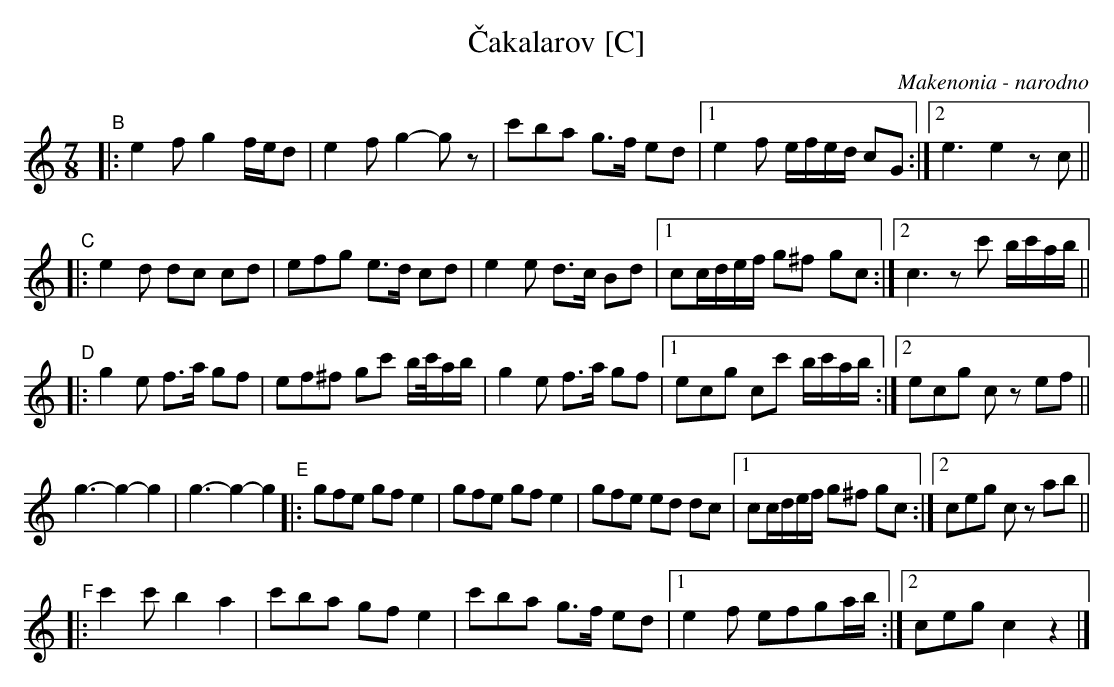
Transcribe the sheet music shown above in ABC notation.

X:1
T: \vCakalarov [C]
O: Makenonia - narodno
M: 7/8
L: 1/8
K: C
"B"|: e2f g2 f/e/d | e2f g2- gz | c'ba g>f ed |1 e2f e/f/e/d/ cG :|2 e3 e2 zc ||
"C"|: e2d dc cd | efg e>d cd | e2e d>c Bd |1 cc/d/e/f/ g^f gc :|2 c3 zc' b/c'/a/b/ ||
"D"|: g2e f>a gf | ef^f gc' b/c'//a/b/ | g2e f>a gf |1ecg cc' b/c'/a/b/ :|2 ecg cz ef ||
      g3- g2- g2 | g3- g2- g2 \
"E"|: gfe gf e2 | gfe gf e2 | gfe ed dc |1 cc/d/e/f/ g^f gc :|2 ceg cz ab ||
"F"|: c'2c' b2 a2 | c'ba gf e2 | c'ba g>f ed |1 e2f efga/b/ :|2 ceg c2 z2 |]
